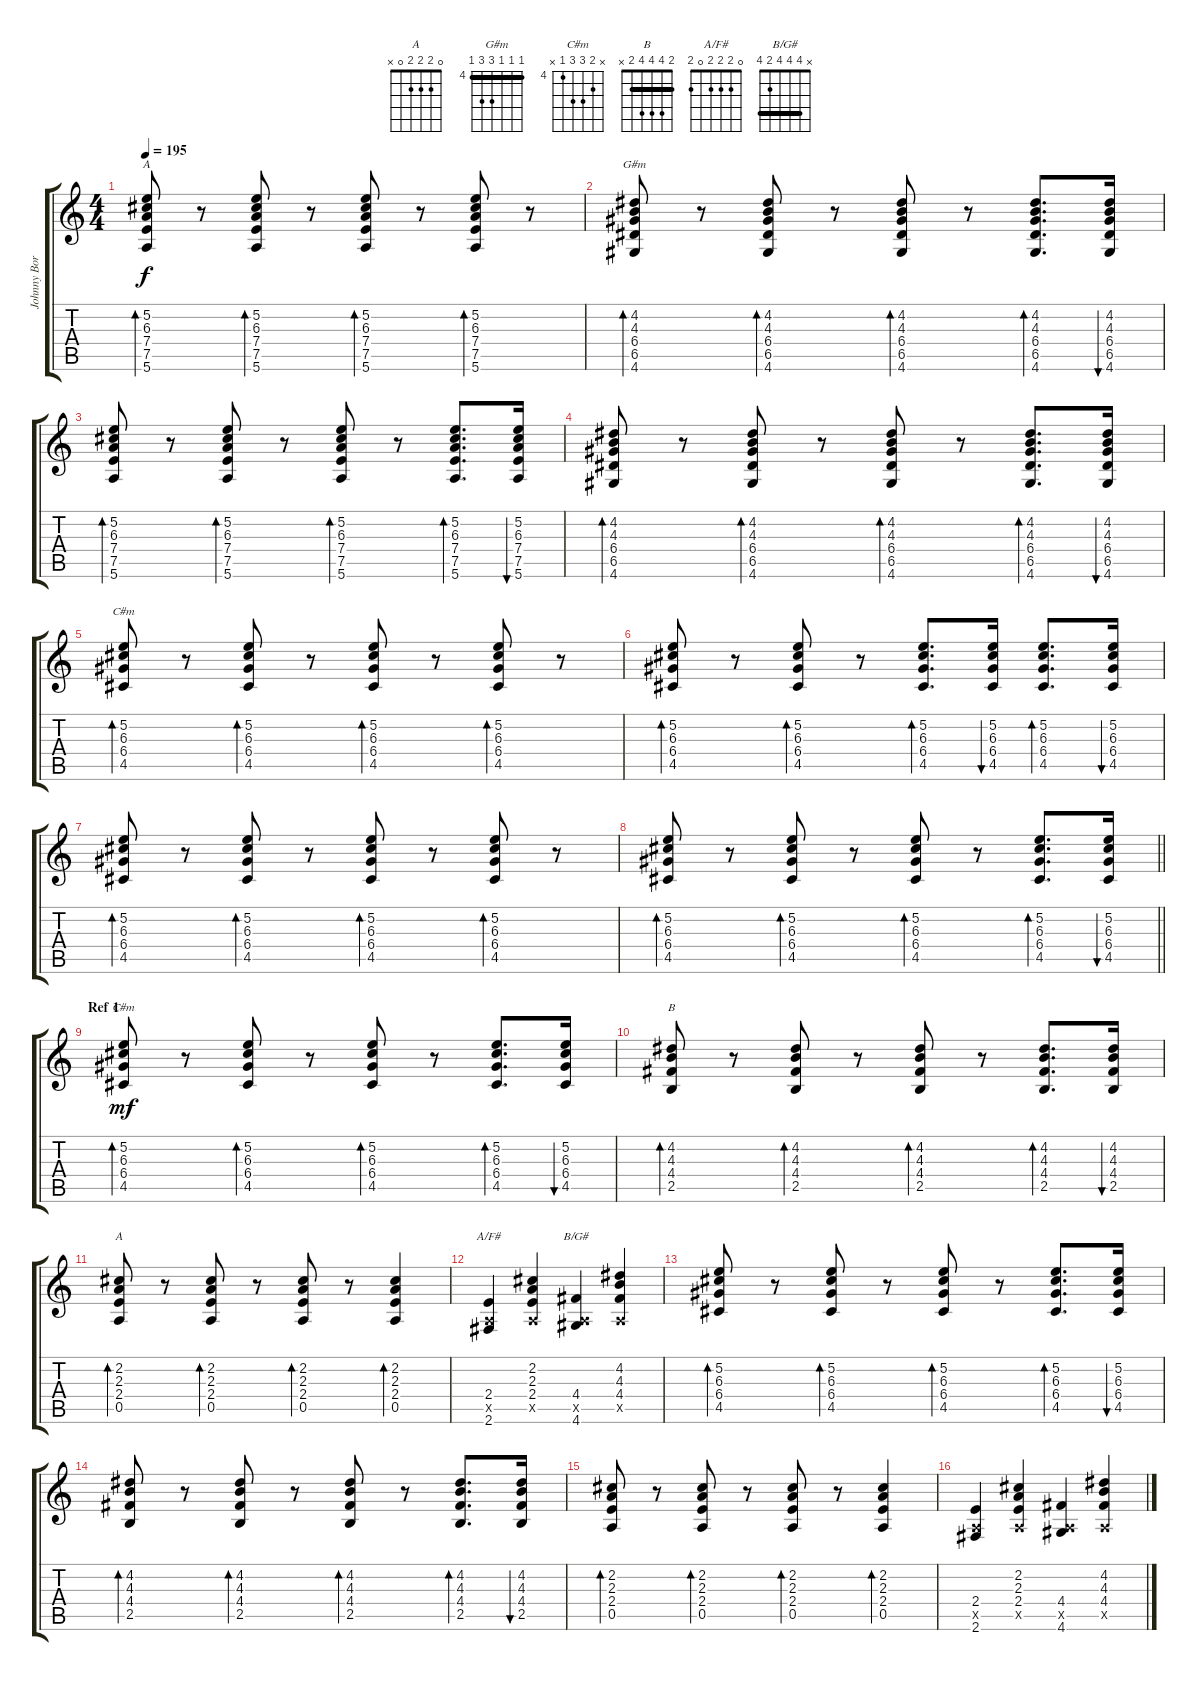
\track ("Johnny Borell (vox, Guitar)" "Johnny Bor") {instrument acousticguitarsteel}
\staff {score tabs}
\tuning (E4 B3 G3 D3 A2 E2) {hide}
\chord ("A" x 5 6 7 7 5) {firstfret 5 barre 5}
\chord ("G#m" 4 4 4 6 6 4) {firstfret 4 barre 4}
\chord ("C#m" 4 5 6 6 4 x) {firstfret 4 barre 4}
\chord ("C#m" x 5 6 6 4 x) {firstfret 4}
\chord ("B" 2 4 4 4 2 x) {barre 2}
\chord ("A" 0 2 2 2 0 x)
\chord ("A/F#" 0 2 2 2 0 2)
\chord ("B/G#" x 4 4 4 2 4) {barre 4}
\ts (4 4)
\tempo 195
\clef g2
\ks c
(5.2 6.3 7.4 7.5 5.6).8{bd 60 ch "A" dy f} r.8 (5.2 6.3 7.4 7.5 5.6).8{bd 60} r.8 (5.2 6.3 7.4 7.5 5.6).8{bd 60} r.8 (5.2 6.3 7.4 7.5 5.6).8{bd 60} r.8 |
(4.2 4.3 6.4 6.5 4.6).8{bd 60 ch "G#m"} r.8 (4.2 4.3 6.4 6.5 4.6).8{bd 60} r.8 (4.2 4.3 6.4 6.5 4.6).8{bd 60} r.8 (4.2 4.3 6.4 6.5 4.6).8{d bd 60} (4.2 4.3 6.4 6.5 4.6).16{bu 60} |
(5.2 6.3 7.4 7.5 5.6).8{bd 60} r.8 (5.2 6.3 7.4 7.5 5.6).8{bd 60} r.8 (5.2 6.3 7.4 7.5 5.6).8{bd 60} r.8 (5.2 6.3 7.4 7.5 5.6).8{d bd 60} (5.2 6.3 7.4 7.5 5.6).16{bu 60} |
(4.2 4.3 6.4 6.5 4.6).8{bd 60} r.8 (4.2 4.3 6.4 6.5 4.6).8{bd 60} r.8 (4.2 4.3 6.4 6.5 4.6).8{bd 60} r.8 (4.2 4.3 6.4 6.5 4.6).8{d bd 60} (4.2 4.3 6.4 6.5 4.6).16{bu 60} |
(5.2 6.3 6.4 4.5).8{bd 30 ch "C#m"} r.8 (5.2 6.3 6.4 4.5).8{bd 30} r.8 (5.2 6.3 6.4 4.5).8{bd 30} r.8 (5.2 6.3 6.4 4.5).8{bd 30} r.8 |
(5.2 6.3 6.4 4.5).8{bd 30} r.8 (5.2 6.3 6.4 4.5).8{bd 30} r.8 (5.2 6.3 6.4 4.5).8{d bd 30} (5.2 6.3 6.4 4.5).16{bu 60} (5.2 6.3 6.4 4.5).8{d bd 30} (5.2 6.3 6.4 4.5).16{bu 60} |
(5.2 6.3 6.4 4.5).8{bd 30} r.8 (5.2 6.3 6.4 4.5).8{bd 30} r.8 (5.2 6.3 6.4 4.5).8{bd 30} r.8 (5.2 6.3 6.4 4.5).8{bd 30} r.8 |
\barLineRight lightlight
(5.2 6.3 6.4 4.5).8{bd 30} r.8 (5.2 6.3 6.4 4.5).8{bd 30} r.8 (5.2 6.3 6.4 4.5).8{bd 30} r.8 (5.2 6.3 6.4 4.5).8{d bd 30} (5.2 6.3 6.4 4.5).16{bu 60} |
\section ("" "Ref 1")
(5.2 6.3 6.4 4.5).8{bd 30 ch "C#m" dy mf} r.8 (5.2 6.3 6.4 4.5).8{bd 30} r.8 (5.2 6.3 6.4 4.5).8{bd 30} r.8 (5.2 6.3 6.4 4.5).8{d bd 30} (5.2 6.3 6.4 4.5).16{bu 60} |
(4.2 4.3 4.4 2.5).8{bd 60 ch "B"} r.8 (4.2 4.3 4.4 2.5).8{bd 60} r.8 (4.2 4.3 4.4 2.5).8{bd 60} r.8 (4.2 4.3 4.4 2.5).8{d bd 60} (4.2 4.3 4.4 2.5).16{bu 60} |
(2.2 2.3 2.4 0.5).8{bd 60 ch "A"} r.8 (2.2 2.3 2.4 0.5).8{bd 60} r.8 (2.2 2.3 2.4 0.5).8{bd 60} r.8 (2.2 2.3 2.4 0.5).4{bd 60} |
(2.4 0.5{x} 2.6).4{ch "A/F#"} (2.2 2.3 2.4 0.5{x}).4 (4.4 0.5{x} 4.6).4{ch "B/G#"} (4.2 4.3 4.4 0.5{x}).4 |
(5.2 6.3 6.4 4.5).8{bd 30} r.8 (5.2 6.3 6.4 4.5).8{bd 30} r.8 (5.2 6.3 6.4 4.5).8{bd 30} r.8 (5.2 6.3 6.4 4.5).8{d bd 30} (5.2 6.3 6.4 4.5).16{bu 60} |
(4.2 4.3 4.4 2.5).8{bd 60} r.8 (4.2 4.3 4.4 2.5).8{bd 60} r.8 (4.2 4.3 4.4 2.5).8{bd 60} r.8 (4.2 4.3 4.4 2.5).8{d bd 60} (4.2 4.3 4.4 2.5).16{bu 60} |
(2.2 2.3 2.4 0.5).8{bd 60} r.8 (2.2 2.3 2.4 0.5).8{bd 60} r.8 (2.2 2.3 2.4 0.5).8{bd 60} r.8 (2.2 2.3 2.4 0.5).4{bd 60} |
(2.4 0.5{x} 2.6).4 (2.2 2.3 2.4 0.5{x}).4 (4.4 0.5{x} 4.6).4 (4.2 4.3 4.4 0.5{x}).4
